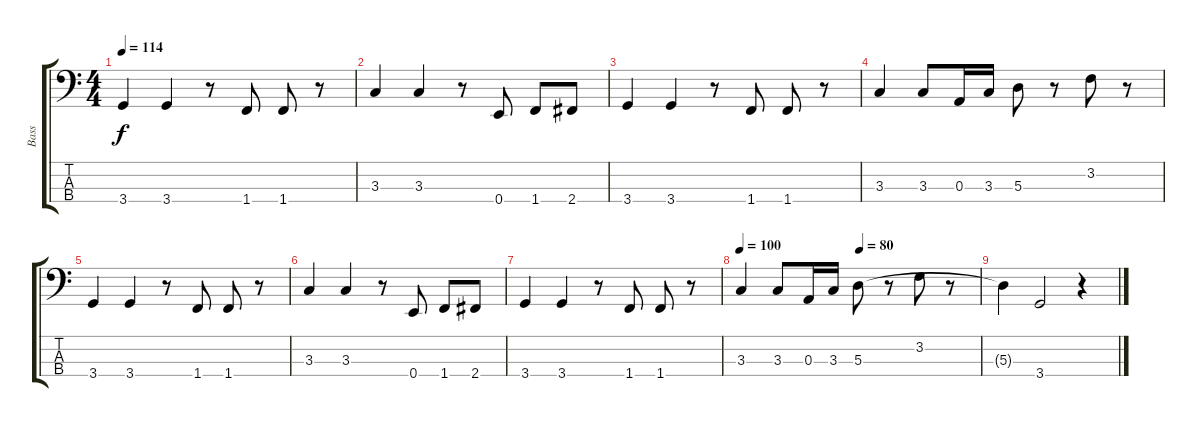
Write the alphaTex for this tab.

\track ("Bass" "Bass") {instrument electricbassfinger}
\staff {score tabs}
\tuning (G2 D2 A1 E1) {hide}
\ts (4 4)
\tempo 114
\clef f4
\ks c
3.4.4{dy f} 3.4.4 r.8 1.4.8 1.4.8 r.8 |
3.3.4 3.3.4 r.8 0.4.8 1.4.8 2.4.8 |
3.4.4 3.4.4 r.8 1.4.8 1.4.8 r.8 |
3.3.4 3.3.8 0.3.16 3.3.16 5.3.8 r.8 3.2.8 r.8 |
3.4.4 3.4.4 r.8 1.4.8 1.4.8 r.8 |
3.3.4 3.3.4 r.8 0.4.8 1.4.8 2.4.8 |
3.4.4 3.4.4 r.8 1.4.8 1.4.8 r.8 |
\tempo 100
\tempo (80 0.5)
3.3.4 3.3.8 0.3.16 3.3.16 5.3.8 r.8 3.2.8 r.8 |
5.3{t}.4 3.4.2 r.4
